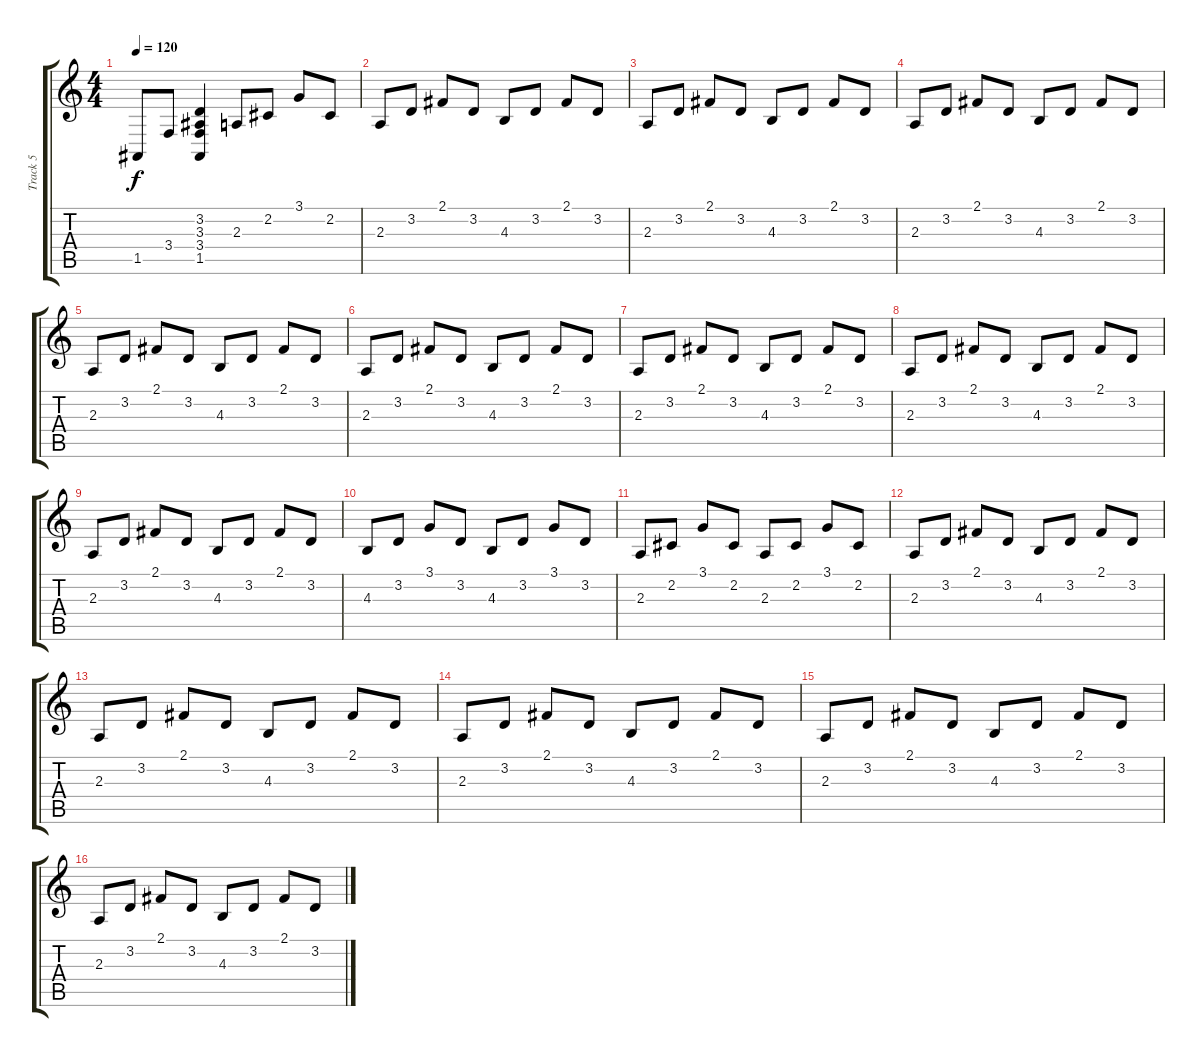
\track ("Track 5" "Track 5") {instrument acousticgrandpiano}
\staff {score tabs}
\tuning (E4 B3 G3 D3 A2 E2) {hide}
\ts (4 4)
\tempo 120
\clef g2
\ks c
1.5.8{dy f} 3.4.8 (3.2 3.3 3.4 1.5).4 2.3.8 2.2.8 3.1.8 2.2.8 |
2.3.8 3.2.8 2.1.8 3.2.8 4.3.8 3.2.8 2.1.8 3.2.8 |
2.3.8 3.2.8 2.1.8 3.2.8 4.3.8 3.2.8 2.1.8 3.2.8 |
2.3.8 3.2.8 2.1.8 3.2.8 4.3.8 3.2.8 2.1.8 3.2.8 |
2.3.8 3.2.8 2.1.8 3.2.8 4.3.8 3.2.8 2.1.8 3.2.8 |
2.3.8 3.2.8 2.1.8 3.2.8 4.3.8 3.2.8 2.1.8 3.2.8 |
2.3.8 3.2.8 2.1.8 3.2.8 4.3.8 3.2.8 2.1.8 3.2.8 |
2.3.8 3.2.8 2.1.8 3.2.8 4.3.8 3.2.8 2.1.8 3.2.8 |
2.3.8 3.2.8 2.1.8 3.2.8 4.3.8 3.2.8 2.1.8 3.2.8 |
4.3.8 3.2.8 3.1.8 3.2.8 4.3.8 3.2.8 3.1.8 3.2.8 |
2.3.8 2.2.8 3.1.8 2.2.8 2.3.8 2.2.8 3.1.8 2.2.8 |
2.3.8 3.2.8 2.1.8 3.2.8 4.3.8 3.2.8 2.1.8 3.2.8 |
2.3.8 3.2.8 2.1.8 3.2.8 4.3.8 3.2.8 2.1.8 3.2.8 |
2.3.8 3.2.8 2.1.8 3.2.8 4.3.8 3.2.8 2.1.8 3.2.8 |
2.3.8 3.2.8 2.1.8 3.2.8 4.3.8 3.2.8 2.1.8 3.2.8 |
2.3.8 3.2.8 2.1.8 3.2.8 4.3.8 3.2.8 2.1.8 3.2.8
